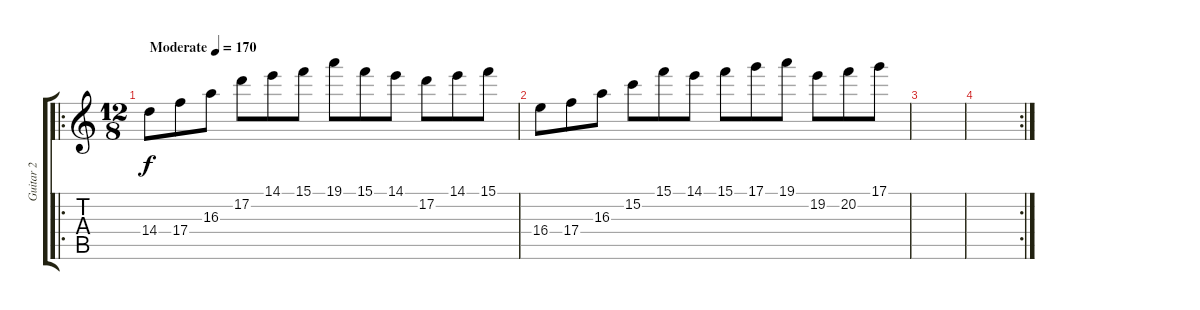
\track ("Guitar 2" "Guitar 2") {instrument distortionguitar}
\staff {score tabs}
\tuning (D4 A3 F3 C3 G2 C2) {hide}
\ro
\ts (12 8)
\tempo (170 "Moderate")
\clef g2
\ks c
14.4.8{dy f instrument distortionguitar} 17.4.8 16.3.8 17.2.8 14.1.8 15.1.8 19.1.8 15.1.8 14.1.8 17.2.8 14.1.8 15.1.8 |
16.4.8 17.4.8 16.3.8 15.2.8 15.1.8 14.1.8 15.1.8 17.1.8 19.1.8 19.2.8 20.2.8 17.1.8 |
|
\rc 2
